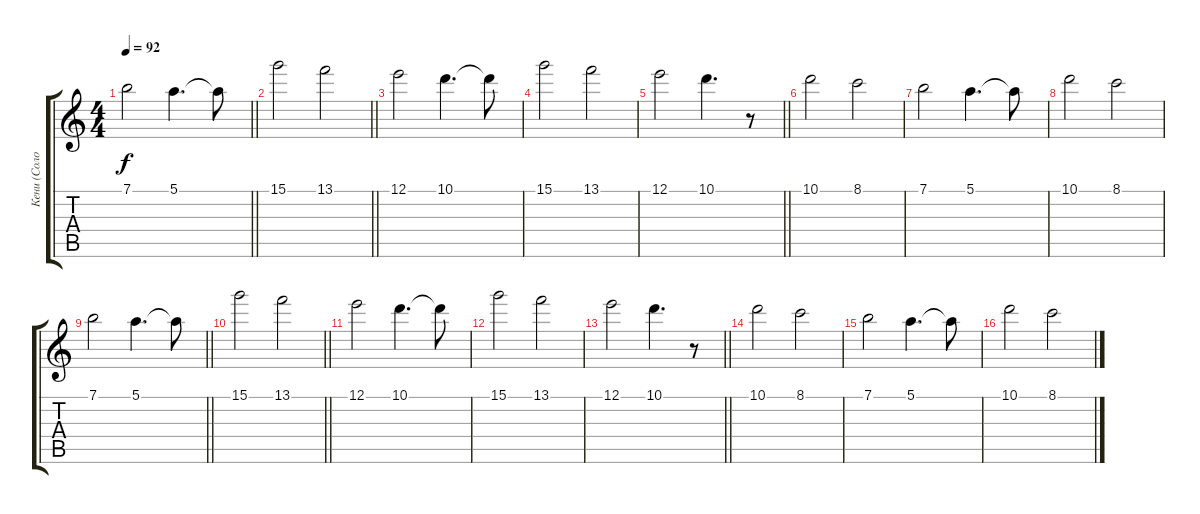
\track ("Кени (Соло)" "Кени (Соло") {instrument overdrivenguitar}
\staff {score tabs}
\tuning (E4 B3 G3 D3 A2 E2) {hide}
\ts (4 4)
\tempo 92
\clef g2
\barLineRight lightlight
\ks c
7.1.2{dy f} 5.1.4{d} 5.1{t}.8 |
\barLineRight lightlight
15.1.2 13.1.2 |
12.1.2 10.1.4{d} 10.1{t}.8 |
15.1.2 13.1.2 |
\barLineRight lightlight
12.1.2 10.1.4{d} r.8 |
\section ("" "")
10.1.2 8.1.2 |
7.1.2 5.1.4{d} 5.1{t}.8 |
10.1.2 8.1.2 |
\barLineRight lightlight
7.1.2 5.1.4{d} 5.1{t}.8 |
\barLineRight lightlight
15.1.2 13.1.2 |
12.1.2 10.1.4{d} 10.1{t}.8 |
15.1.2 13.1.2 |
\barLineRight lightlight
12.1.2 10.1.4{d} r.8 |
\section ("" "")
10.1.2 8.1.2 |
7.1.2 5.1.4{d} 5.1{t}.8 |
10.1.2 8.1.2
